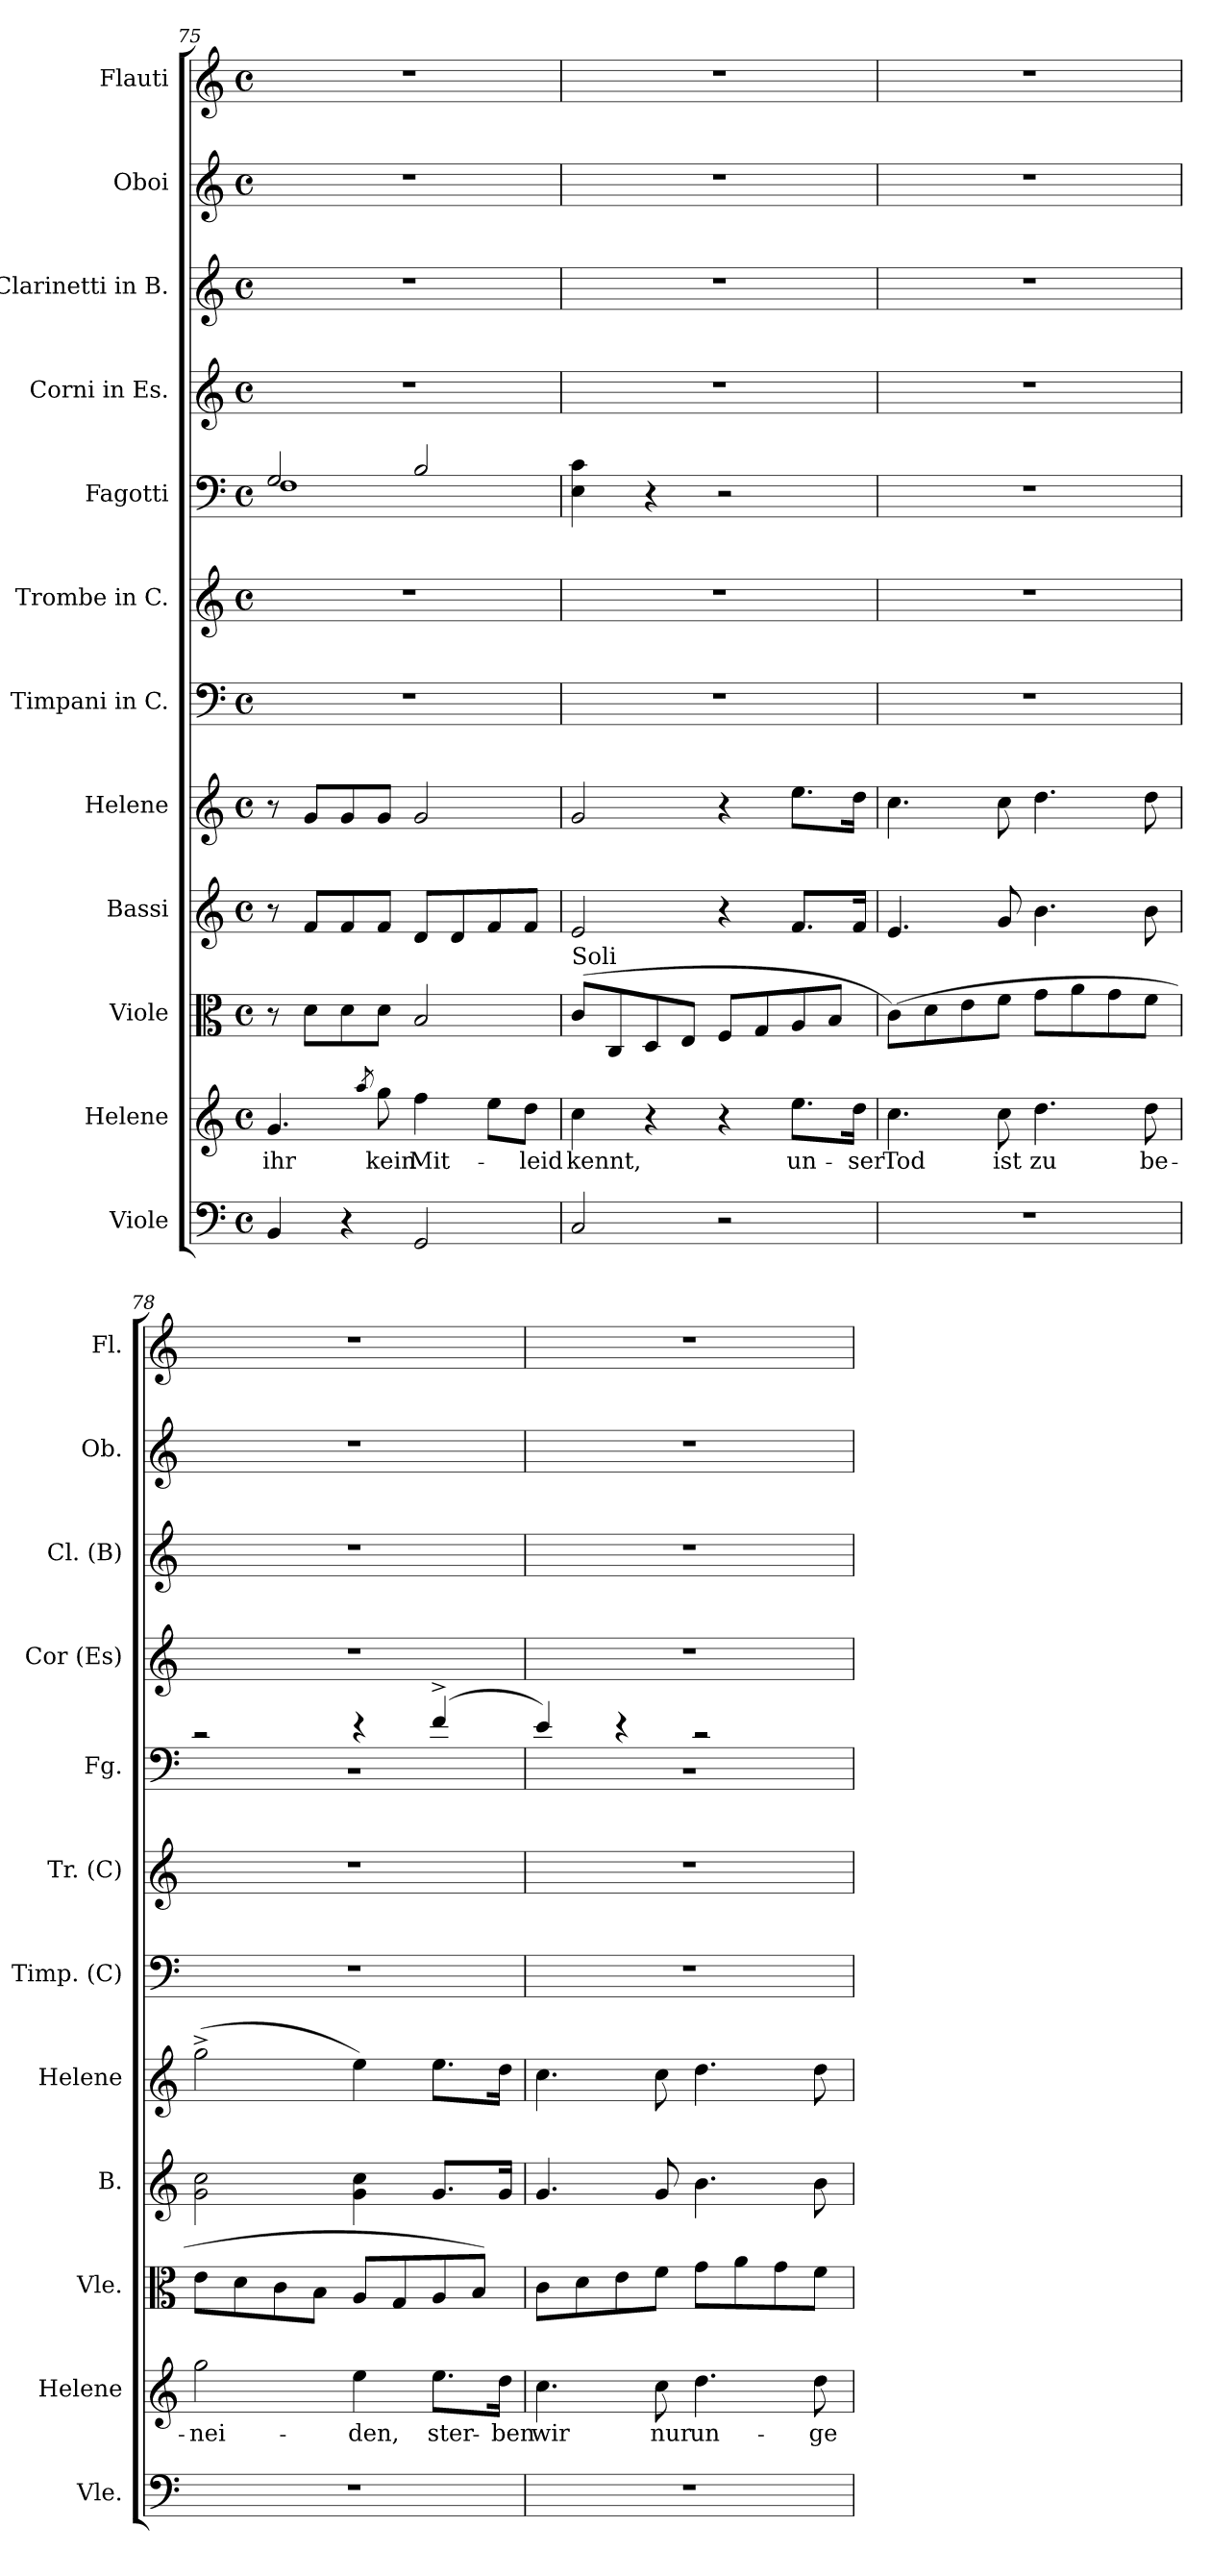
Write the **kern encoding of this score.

**kern	**kern	**text	**kern	**kern	**kern	**kern	**kern	**kern	**kern	**kern	**kern	**kern
*part12	*part11	*part11	*part10	*part9	*part8	*part7	*part6	*part5	*part4	*part3	*part2	*part1
*staff12	*staff11	*staff11	*staff10	*staff9	*staff8	*staff7	*staff6	*staff5	*staff4	*staff3	*staff2	*staff1
*I"Viole	*I"Helene	*	*I"Viole	*I"Bassi	*I"Helene	*I"Timpani in C.	*I"Trombe in C.	*I"Fagotti	*I"Corni in Es.	*I"Clarinetti in B.	*I"Oboi	*I"Flauti
*I'Vle.	*I'Helene	*	*I'Vle.	*I'B.	*I'Helene	*I'Timp. (C)	*I'Tr. (C)	*I'Fg.	*I'Cor (Es)	*I'Cl. (B)	*I'Ob.	*I'Fl.
*clefF4	*clefG2	*	*clefC3	*clefG2	*clefG2	*clefF4	*clefG2	*clefF4	*clefG2	*clefG2	*clefG2	*clefG2
*	*	*	*	*	*	*	*	*	*ITrd4c7	*ITrd1c2	*	*
*M4/4	*M4/4	*	*M4/4	*M4/4	*M4/4	*M4/4	*M4/4	*M4/4	*M4/4	*M4/4	*M4/4	*M4/4
*met(c)	*met(c)	*	*met(c)	*met(c)	*met(c)	*met(c)	*met(c)	*met(c)	*met(c)	*met(c)	*met(c)	*met(c)
=75	=75	=75	=75	=75	=75	=75	=75	=75	=75	=75	=75	=75
*	*	*	*	*	*	*	*	*^	*	*	*	*
4BB/	4.g/	ihr	8r	8r	8r	1r	1r	2G/	1F	1r	1r	1r	1r
.	.	.	8d\L	8f/L	8g/L	.	.	.	.	.	.	.	.
4r	.	.	8d\	8f/	8g/	.	.	.	.	.	.	.	.
.	8qaa/	.	.	.	.	.	.	.	.	.	.	.	.
.	8gg\	kein	8d\J	8f/J	8g/J	.	.	.	.	.	.	.	.
2GG/	4ff\	Mit-	2B/	8d/L	2g/	.	.	2B/	.	.	.	.	.
.	.	.	.	8d/	.	.	.	.	.	.	.	.	.
.	8ee\L	.	.	8f/	.	.	.	.	.	.	.	.	.
.	8dd\J	leid	.	8f/J	.	.	.	.	.	.	.	.	.
*	*	*	*	*	*	*	*	*v	*v	*	*	*	*
=76	=76	=76	=76	=76	=76	=76	=76	=76	=76	=76	=76	=76
!	!	!	!LO:TX:a:t=Soli	!	!	!	!	!	!	!	!	!
2C/	4cc\	kennt,	(<8c/L	2e/	2g/	1r	1r	4E\ 4c\	1r	1r	1r	1r
.	.	.	8C/	.	.	.	.	.	.	.	.	.
.	4r	.	8D/	.	.	.	.	4r	.	.	.	.
.	.	.	8E/J	.	.	.	.	.	.	.	.	.
2r	4r	.	8F/L	4r	4r	.	.	2r	.	.	.	.
.	.	.	8G/	.	.	.	.	.	.	.	.	.
.	8.ee\L	un-	8A/	8.f/L	8.ee\L	.	.	.	.	.	.	.
.	.	.	8B/J	.	.	.	.	.	.	.	.	.
.	16dd\Jk	ser	.	16f/Jk	16dd\Jk	.	.	.	.	.	.	.
=77	=77	=77	=77	=77	=77	=77	=77	=77	=77	=77	=77	=77
1r	4.cc\	Tod	(>8c\L)	4.e/	4.cc\	1r	1r	1r	1r	1r	1r	1r
.	.	.	8d\	.	.	.	.	.	.	.	.	.
.	.	.	8e\	.	.	.	.	.	.	.	.	.
.	8cc\	ist	8f\J	8g/	8cc\	.	.	.	.	.	.	.
.	4.dd\	zu	8g\L	4.b\	4.dd\	.	.	.	.	.	.	.
.	.	.	8a\	.	.	.	.	.	.	.	.	.
.	.	.	8g\	.	.	.	.	.	.	.	.	.
.	8dd\	be-	8f\J	8b\	8dd\	.	.	.	.	.	.	.
!!LO:PB:g=z
=78	=78	=78	=78	=78	=78	=78	=78	=78	=78	=78	=78	=78
*	*	*	*	*	*	*	*	*^	*	*	*	*
1r	2gg\	nei-	8e\L	2g\ 2cc\	(>2gg^>\	1r	1r	2r	1r	1r	1r	1r	1r
.	.	.	8d\	.	.	.	.	.	.	.	.	.	.
.	.	.	8c\	.	.	.	.	.	.	.	.	.	.
.	.	.	8B\J	.	.	.	.	.	.	.	.	.	.
.	4ee\	den,	8A/L	4g\ 4cc\	4ee\)	.	.	4r	.	.	.	.	.
.	.	.	8G/	.	.	.	.	.	.	.	.	.	.
.	8.ee\L	ster-	8A/	8.g/L	8.ee\L	.	.	(>4f^>/	.	.	.	.	.
.	.	.	8B/J)	.	.	.	.	.	.	.	.	.	.
.	16dd\Jk	ben	.	16g/Jk	16dd\Jk	.	.	.	.	.	.	.	.
=79	=79	=79	=79	=79	=79	=79	=79	=79	=79	=79	=79	=79	=79
1r	4.cc\	wir	8c\L	4.g/	4.cc\	1r	1r	4e/)	1r	1r	1r	1r	1r
.	.	.	8d\	.	.	.	.	.	.	.	.	.	.
.	.	.	8e\	.	.	.	.	4r	.	.	.	.	.
.	8cc\	nur	8f\J	8g/	8cc\	.	.	.	.	.	.	.	.
.	4.dd\	un-	8g\L	4.b\	4.dd\	.	.	2r	.	.	.	.	.
.	.	.	8a\	.	.	.	.	.	.	.	.	.	.
.	.	.	8g\	.	.	.	.	.	.	.	.	.	.
.	8dd\	ge-	8f\J	8b\	8dd\	.	.	.	.	.	.	.	.
*	*	*	*	*	*	*	*	*v	*v	*	*	*	*
=	=	=	=	=	=	=	=	=	=	=	=	=
*-	*-	*-	*-	*-	*-	*-	*-	*-	*-	*-	*-	*-
